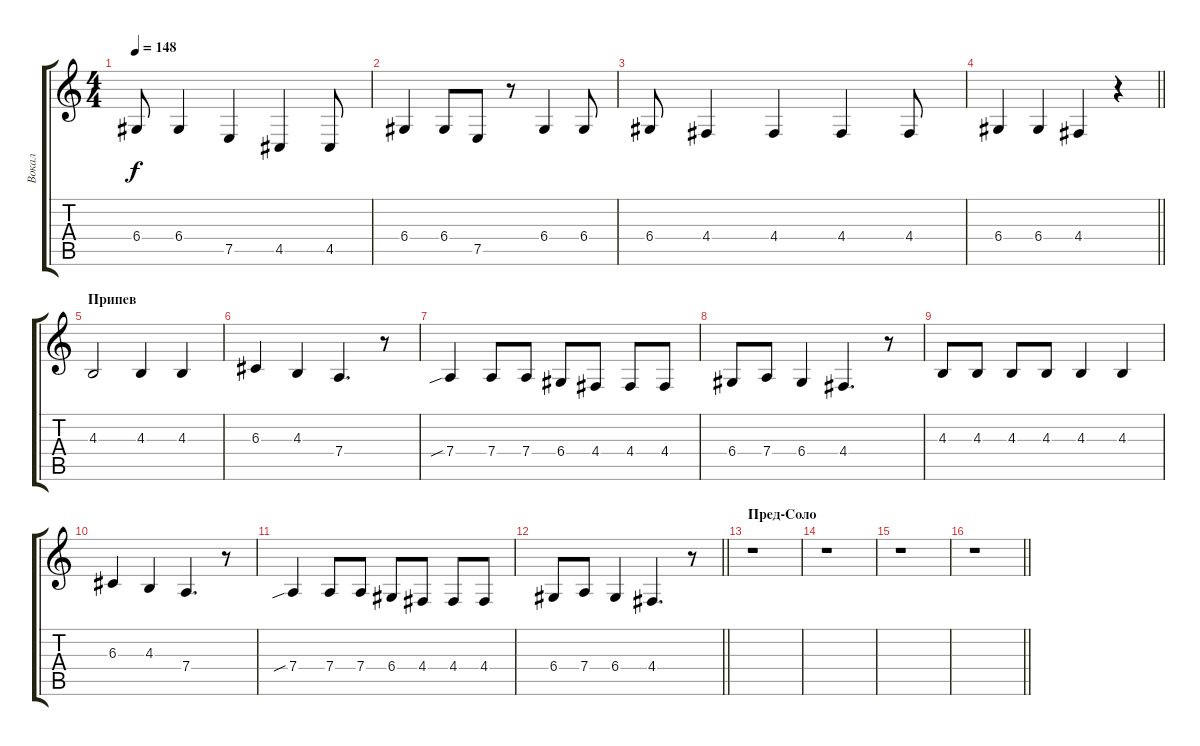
\track ("Вокал" "Вокал") {instrument altosax}
\staff {score tabs}
\tuning (E4 B3 G3 D3 A2 E2) {hide}
\ts (4 4)
\tempo 148
\clef g2
\ks c
6.4.8{dy f} 6.4.4 7.5.4 4.5.4 4.5.8 |
6.4.4 6.4.8 7.5.8 r.8 6.4.4 6.4.8 |
6.4.8 4.4.4 4.4.4 4.4.4 4.4.8 |
\barLineRight lightlight
6.4.4 6.4.4 4.4.4 r.4 |
\section ("" "Припев")
4.3.2 4.3.4 4.3.4 |
6.3.4 4.3.4 7.4.4{d} r.8 |
7.4{sib}.4 7.4.8 7.4.8 6.4.8 4.4.8 4.4.8 4.4.8 |
6.4.8 7.4.8 6.4.4 4.4.4{d} r.8 |
4.3.8 4.3.8 4.3.8 4.3.8 4.3.4 4.3.4 |
6.3.4 4.3.4 7.4.4{d} r.8 |
7.4{sib}.4 7.4.8 7.4.8 6.4.8 4.4.8 4.4.8 4.4.8 |
\barLineRight lightlight
6.4.8 7.4.8 6.4.4 4.4.4{d} r.8 |
\section ("" "Пред-Соло")
r.1 |
r.1 |
r.1 |
\barLineRight lightlight
r.1
